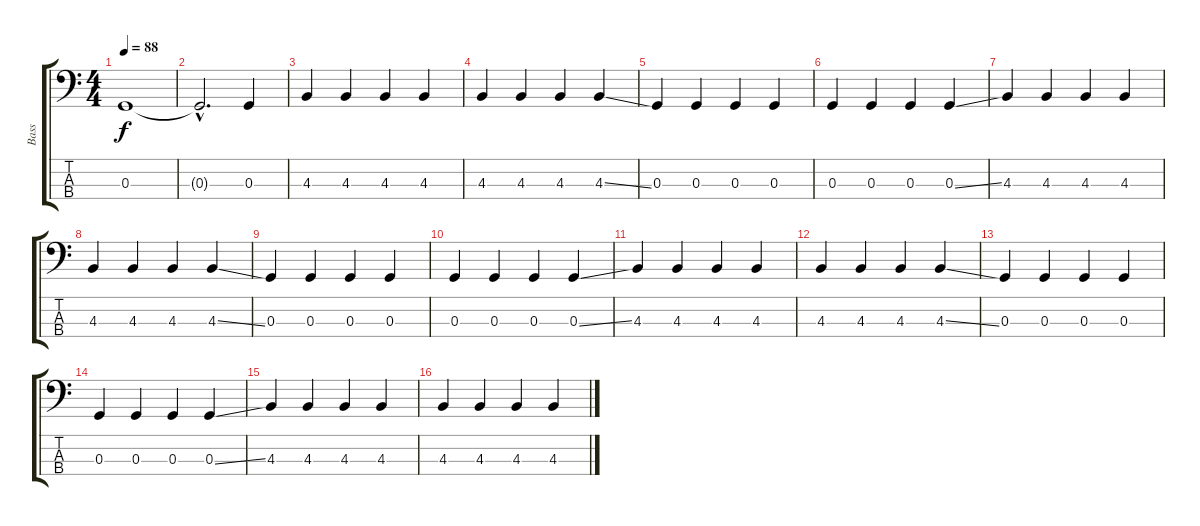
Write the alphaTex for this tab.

\track ("Bass" "Bass") {instrument electricbasspick}
\staff {score tabs}
\tuning (F2 C2 G1 C1) {hide}
\ts (4 4)
\tempo 88
\clef f4
\ks c
0.3.1{dy f} |
0.3{hac t}.2{d} 0.3.4 |
4.3.4 4.3.4 4.3.4 4.3.4 |
4.3.4 4.3.4 4.3.4 4.3{ss}.4 |
0.3.4 0.3.4 0.3.4 0.3.4 |
0.3.4 0.3.4 0.3.4 0.3{ss}.4 |
4.3.4 4.3.4 4.3.4 4.3.4 |
4.3.4 4.3.4 4.3.4 4.3{ss}.4 |
0.3.4 0.3.4 0.3.4 0.3.4 |
0.3.4 0.3.4 0.3.4 0.3{ss}.4 |
4.3.4 4.3.4 4.3.4 4.3.4 |
4.3.4 4.3.4 4.3.4 4.3{ss}.4 |
0.3.4 0.3.4 0.3.4 0.3.4 |
0.3.4 0.3.4 0.3.4 0.3{ss}.4 |
4.3.4 4.3.4 4.3.4 4.3.4 |
4.3.4 4.3.4 4.3.4 4.3.4
